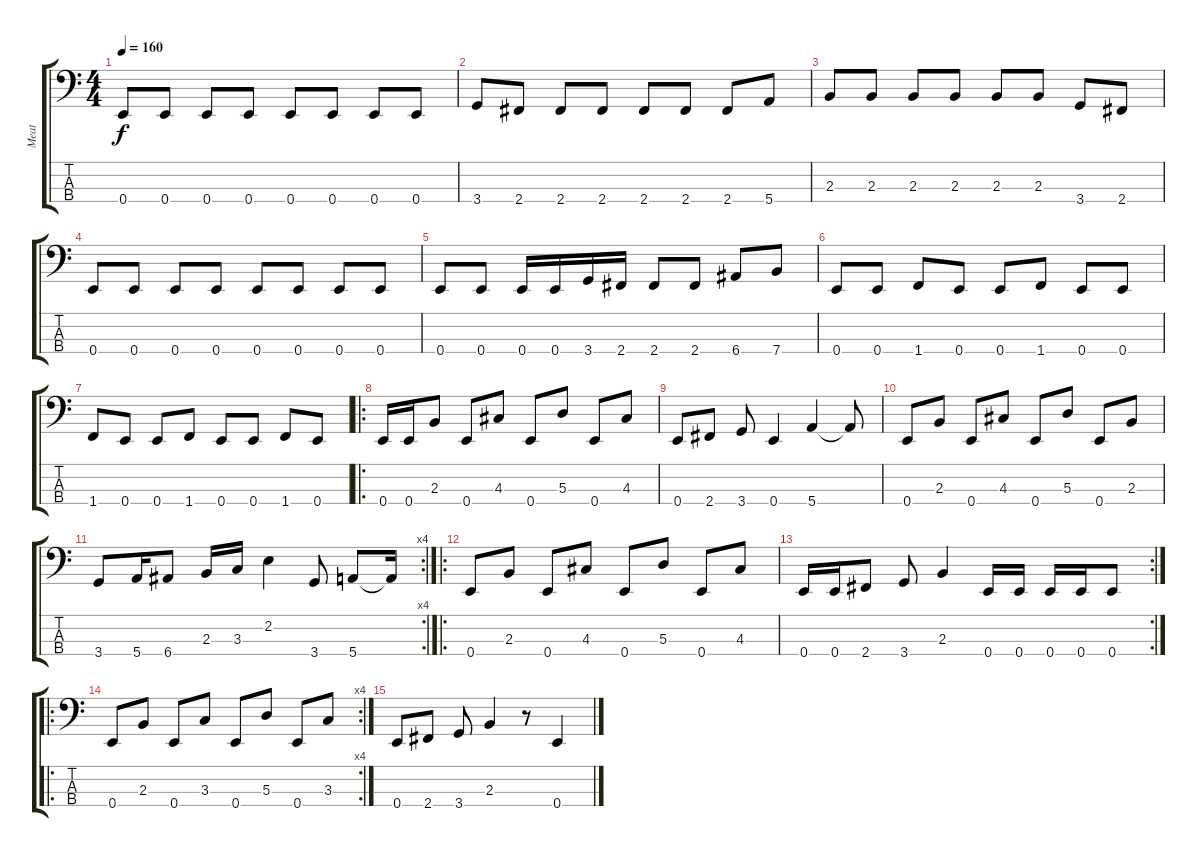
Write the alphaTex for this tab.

\track ("Meat" "Meat") {instrument electricbasspick}
\staff {score tabs}
\tuning (G2 D2 A1 E1) {hide}
\ts (4 4)
\tempo 160
\clef f4
\ks c
0.4.8{dy f} 0.4.8 0.4.8 0.4.8 0.4.8 0.4.8 0.4.8 0.4.8 |
3.4.8 2.4.8 2.4.8 2.4.8 2.4.8 2.4.8 2.4.8 5.4.8 |
2.3.8 2.3.8 2.3.8 2.3.8 2.3.8 2.3.8 3.4.8 2.4.8 |
0.4.8 0.4.8 0.4.8 0.4.8 0.4.8 0.4.8 0.4.8 0.4.8 |
0.4.8 0.4.8 0.4.16 0.4.16 3.4.16 2.4.16 2.4.8 2.4.8 6.4.8 7.4.8 |
0.4.8 0.4.8 1.4.8 0.4.8 0.4.8 1.4.8 0.4.8 0.4.8 |
1.4.8 0.4.8 0.4.8 1.4.8 0.4.8 0.4.8 1.4.8 0.4.8 |
\ro
0.4.16 0.4.16 2.3.8 0.4.8 4.3.8 0.4.8 5.3.8 0.4.8 4.3.8 |
0.4.8 2.4.8 3.4.8 0.4.4 5.4.4 5.4{t}.8 |
0.4.8 2.3.8 0.4.8 4.3.8 0.4.8 5.3.8 0.4.8 2.3.8 |
\rc 4
3.4.8 5.4.16 6.4.8 2.3.16 3.3.16 2.2.4 3.4.8 5.4.8 5.4{t}.16 |
\ro
0.4.8 2.3.8 0.4.8 4.3.8 0.4.8 5.3.8 0.4.8 4.3.8 |
\rc 2
0.4.16 0.4.16 2.4.8 3.4.8 2.3.4 0.4.16 0.4.16 0.4.16 0.4.16 0.4.8 |
\ro
\rc 4
0.4.8 2.3.8 0.4.8 3.3.8 0.4.8 5.3.8 0.4.8 3.3.8 |
0.4.8 2.4.8 3.4.8 2.3.4 r.8 0.4.4
